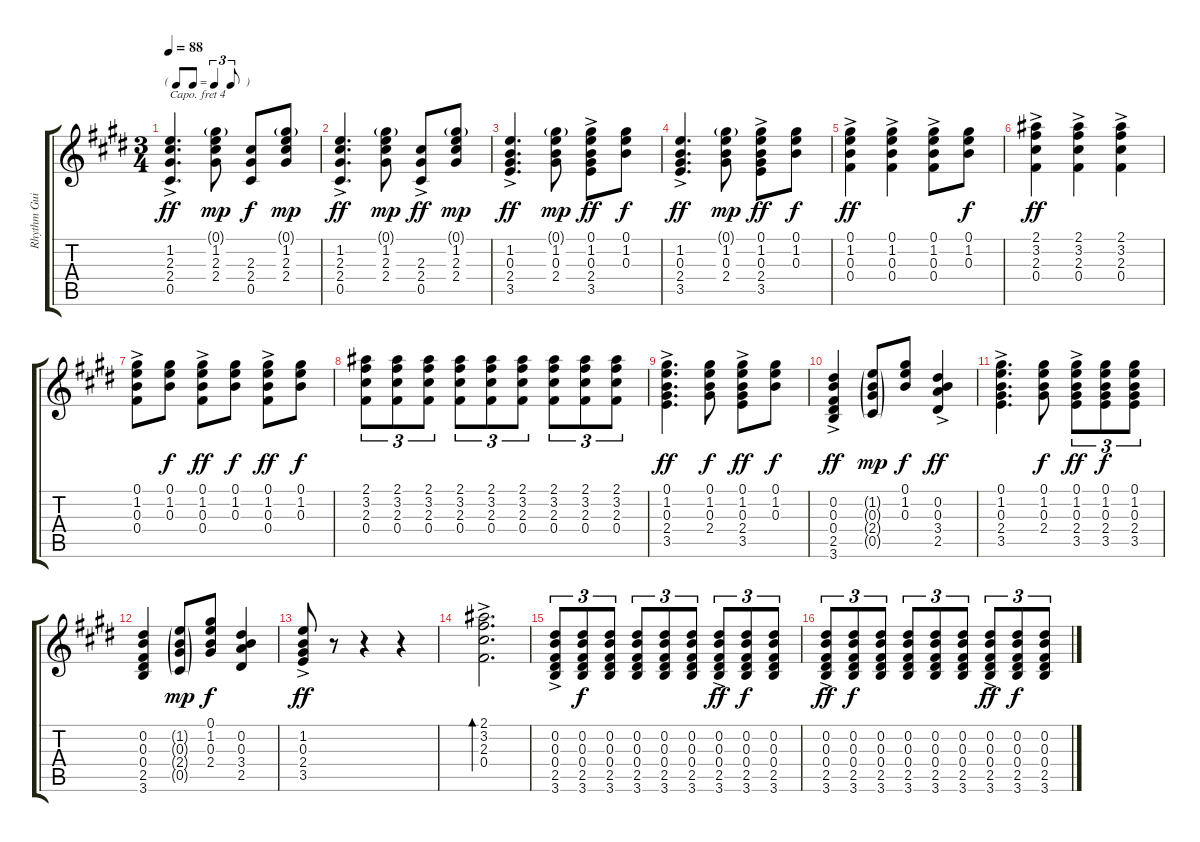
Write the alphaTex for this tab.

\track ("Rhythm Guitar" "Rhythm Gui") {instrument acousticguitarsteel}
\staff {score tabs}
\capo 4
\tuning (E4 B3 G3 D3 A2 E2) {hide}
\ts (3 4)
\tf triplet8th
\tempo 88
\clef g2
\ks c#minor
(1.2{ac} 2.3{ac} 2.4{ac} 0.5{ac}).4{d dy ff} (0.1{g} 1.2 2.3 2.4).8{dy mp} (2.3 2.4 0.5).8{dy f} (0.1{g} 1.2 2.3 2.4).8{dy mp} |
\ks e
(1.2{ac} 2.3{ac} 2.4{ac} 0.5{ac}).4{d dy ff} (0.1{g} 1.2 2.3 2.4).8{dy mp} (2.3{ac} 2.4{ac} 0.5{ac}).8{dy ff} (0.1{g} 1.2 2.3 2.4).8{dy mp} |
\ks c#minor
(1.2{ac} 0.3{ac} 2.4{ac} 3.5{ac}).4{d dy ff} (0.1{g} 1.2 0.3 2.4).8{dy mp} (0.1{ac} 1.2{ac} 0.3{ac} 2.4{ac} 3.5{ac}).8{dy ff} (0.1 1.2 0.3).8{dy f} |
(1.2{ac} 0.3{ac} 2.4{ac} 3.5{ac}).4{d dy ff} (0.1{g} 1.2 0.3 2.4).8{dy mp} (0.1{ac} 1.2{ac} 0.3{ac} 2.4{ac} 3.5{ac}).8{dy ff} (0.1 1.2 0.3).8{dy f} |
(0.1{ac} 1.2{ac} 0.3{ac} 0.4{ac}).4{dy ff} (0.1{ac} 1.2{ac} 0.3{ac} 0.4{ac}).4 (0.1{ac} 1.2{ac} 0.3{ac} 0.4{ac}).8 (0.1 1.2 0.3).8{dy f} |
\ks e
(2.1{ac} 3.2{ac} 2.3{ac} 0.4{ac}).4{dy ff} (2.1{ac} 3.2{ac} 2.3{ac} 0.4{ac}).4 (2.1{ac} 3.2{ac} 2.3{ac} 0.4{ac}).4 |
\ks c#minor
(0.1{ac} 1.2{ac} 0.3{ac} 0.4{ac}).8 (0.1 1.2 0.3).8{dy f} (0.1{ac} 1.2{ac} 0.3{ac} 0.4{ac}).8{dy ff} (0.1 1.2 0.3).8{dy f} (0.1{ac} 1.2{ac} 0.3{ac} 0.4{ac}).8{dy ff} (0.1 1.2 0.3).8{dy f} |
(2.1 3.2 2.3 0.4).8{tu (3 2)} (2.1 3.2 2.3 0.4).8{tu (3 2)} (2.1 3.2 2.3 0.4).8{tu (3 2)} (2.1 3.2 2.3 0.4).8{tu (3 2)} (2.1 3.2 2.3 0.4).8{tu (3 2)} (2.1 3.2 2.3 0.4).8{tu (3 2)} (2.1 3.2 2.3 0.4).8{tu (3 2)} (2.1 3.2 2.3 0.4).8{tu (3 2)} (2.1 3.2 2.3 0.4).8{tu (3 2)} |
\ks e
(0.1{ac} 1.2{ac} 0.3{ac} 2.4{ac} 3.5{ac}).4{d dy ff} (0.1 1.2 0.3 2.4).8{dy f} (0.1{ac} 1.2{ac} 0.3{ac} 2.4{ac} 3.5{ac}).8{dy ff} (0.1 1.2 0.3).8{dy f} |
\ks c#minor
(0.2{ac} 0.3{ac} 0.4{ac} 2.5{ac} 3.6{ac}).4{dy ff} (1.2{g} 0.3{g} 2.4{g} 0.5{g}).8{dy mp} (0.1 1.2 0.3).8{dy f} (0.2{ac} 0.3{ac} 3.4{ac} 2.5{ac}).4{dy ff} |
(0.1{ac} 1.2{ac} 0.3{ac} 2.4{ac} 3.5{ac}).4{d} (0.1 1.2 0.3 2.4).8{dy f} (0.1{ac} 1.2{ac} 0.3{ac} 2.4{ac} 3.5{ac}).8{tu (3 2) dy ff} (0.1 1.2 0.3 2.4 3.5).8{tu (3 2) dy f} (0.1 1.2 0.3 2.4 3.5).8{tu (3 2)} |
(0.2 0.3 0.4 2.5 3.6).4 (1.2{g} 0.3{g} 2.4{g} 0.5{g}).8{dy mp} (0.1 1.2 0.3 2.4).8{dy f} (0.2 0.3 3.4 2.5).4 |
\ks e
(1.2{ac} 0.3{ac} 2.4{ac} 3.5{ac}).8{dy ff} r.8 r.4 r.4 |
\ks c#minor
(2.1{ac} 3.2{ac} 2.3{ac} 0.4{ac}).2{d bd 30} |
(0.2{ac} 0.3{ac} 0.4{ac} 2.5{ac} 3.6{ac}).8{tu (3 2)} (0.2 0.3 0.4 2.5 3.6).8{tu (3 2) dy f} (0.2 0.3 0.4 2.5 3.6).8{tu (3 2)} (0.2 0.3 0.4 2.5 3.6).8{tu (3 2)} (0.2 0.3 0.4 2.5 3.6).8{tu (3 2)} (0.2 0.3 0.4 2.5 3.6).8{tu (3 2)} (0.2{ac} 0.3{ac} 0.4{ac} 2.5{ac} 3.6{ac}).8{tu (3 2) dy ff} (0.2 0.3 0.4 2.5 3.6).8{tu (3 2) dy f} (0.2 0.3 0.4 2.5 3.6).8{tu (3 2)} |
(0.2{ac} 0.3{ac} 0.4{ac} 2.5{ac} 3.6{ac}).8{tu (3 2) dy ff} (0.2 0.3 0.4 2.5 3.6).8{tu (3 2) dy f} (0.2 0.3 0.4 2.5 3.6).8{tu (3 2)} (0.2 0.3 0.4 2.5 3.6).8{tu (3 2)} (0.2 0.3 0.4 2.5 3.6).8{tu (3 2)} (0.2 0.3 0.4 2.5 3.6).8{tu (3 2)} (0.2{ac} 0.3{ac} 0.4{ac} 2.5{ac} 3.6{ac}).8{tu (3 2) dy ff} (0.2 0.3 0.4 2.5 3.6).8{tu (3 2) dy f} (0.2 0.3 0.4 2.5 3.6).8{tu (3 2)}
